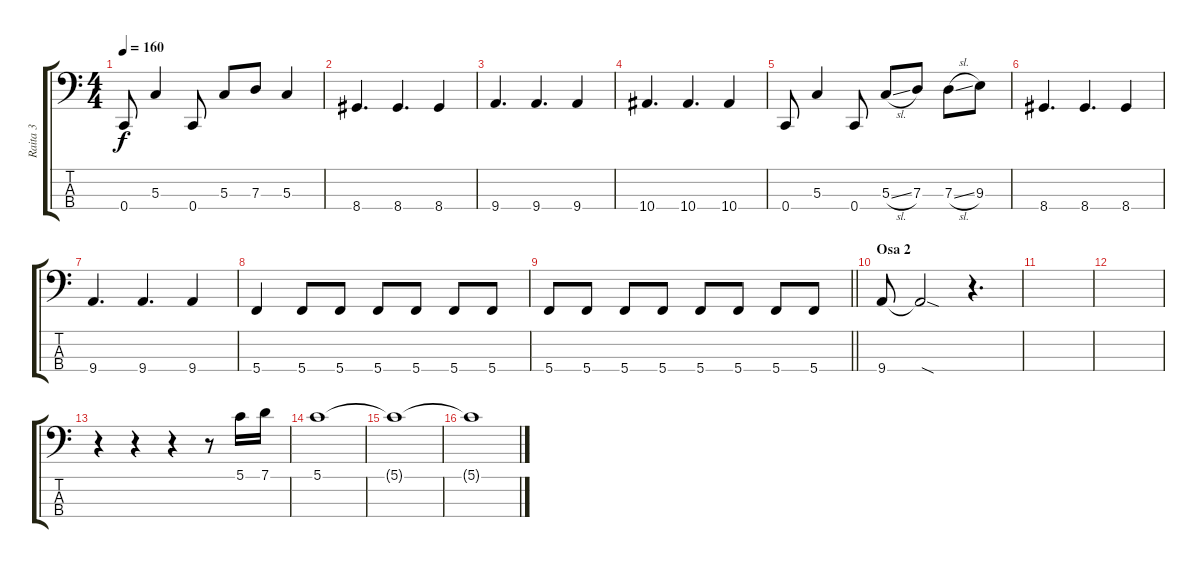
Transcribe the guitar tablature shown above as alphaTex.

\track ("Raita 3" "Raita 3") {instrument electricbassfinger}
\staff {score tabs}
\tuning (G2 C2 G1 C1) {hide}
\ts (4 4)
\tempo 160
\clef f4
\ks c
0.4.8{dy f} 5.3.4 0.4.8 5.3.8 7.3.8 5.3.4 |
8.4.4{d} 8.4.4{d} 8.4.4 |
9.4.4{d} 9.4.4{d} 9.4.4 |
10.4.4{d} 10.4.4{d} 10.4.4 |
0.4.8 5.3.4 0.4.8 5.3{sl}.8 7.3.8 7.3{sl}.8 9.3.8 |
8.4.4{d} 8.4.4{d} 8.4.4 |
9.4.4{d} 9.4.4{d} 9.4.4 |
5.4.4 5.4.8 5.4.8 5.4.8 5.4.8 5.4.8 5.4.8 |
\barLineRight lightlight
5.4.8 5.4.8 5.4.8 5.4.8 5.4.8 5.4.8 5.4.8 5.4.8 |
\section ("" "Osa 2")
9.4.8 9.4{sod t}.2 r.4{d} |
|
|
r.4 r.4 r.4 r.8 5.1.16 7.1.16 |
5.1.1 |
5.1{t}.1 |
5.1{t}.1
